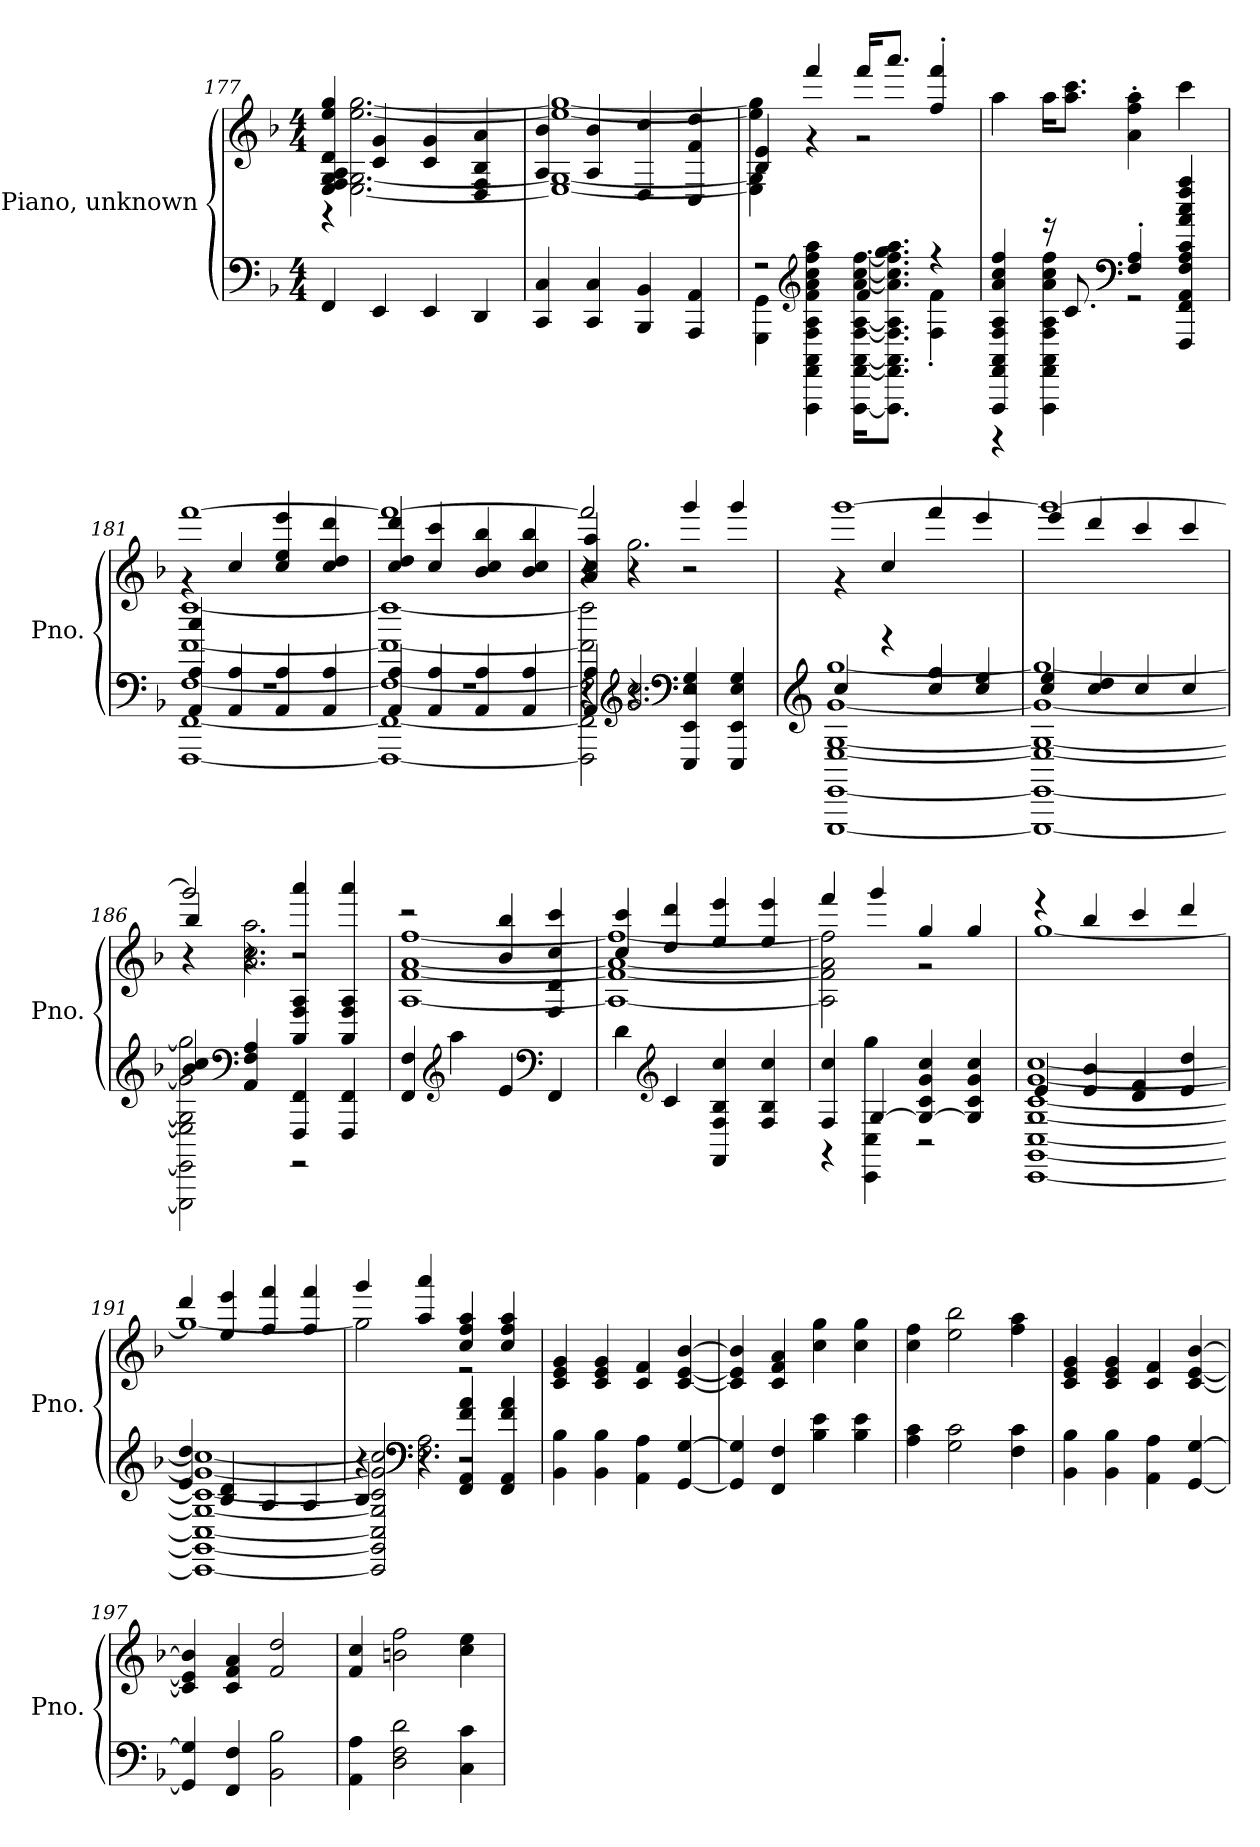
**kern	**kern
*part1	*part1
*staff2	*staff1
*I"Piano, unknown	*
*I'Pno.	*
*clefF4	*clefG2
*k[b-]	*k[b-]
*M4/4	*M4/4
=177	=177
*	*^
4FF/	4E/ 4F/ 4G/ 4A/ 4d/ 4ee/ 4gg/	4r
4EE/	4c/ 4g/	[2.E\ [2.G\ [2.ee\ [2.gg\
4EE/	4c/ 4g/	.
4DD/	4D/ 4F/ 4B-/ 4a/	.
=178	=178	=178
4CC/ 4C/	4A/ 4b-/	1E_ 1G_ 1ee_ 1gg_
4CC/ 4C/	4A/ 4b-/	.
4BBB-/ 4BB-/	4D/ 4cc/	.
4AAA/ 4AA/	4C/ 4f/ 4dd/	.
!!LO:PB:g=z	!!
=179	=179	=179
*^	*	*
2r	4GGG\ 4GG\	4B-/ 4e/	4E\] 4G\] 4ee\] 4gg\]
*clefG2	*	*	*
.	4FFF\ 4FF\ 4AA\ 4F\ 4A\ 4f\ 4a\ 4cc\ 4ff\ 4aa\	4fff/	4r
4f'/	[16FFF\ [16FF\ [16AA\ [16F\ [16A\ [16a\ [16cc\ [16ff\KL	16fff/KL	2r
.	8.FFF\] 8.FF\] 8.AA\] 8.F\] 8.A\] 8.a\] 8.cc\] 8.ff\] 8.gg\ 8.aa\J	8.aaa/J	.
4r	4F\' 4f\'	4ff/' 4fff/'	.
*	*	*v	*v
=180	=180	=180
4FFF/ 4FF/ 4AA/ 4F/ 4A/ 4a/ 4cc/ 4ff/	4r	4aa\
16r	4FFF\ 4FF\ 4AA\ 4F\ 4A\ 4a\ 4cc\ 4ff\	16aa\KL
8.c/	.	8.aa\ 8.ccc\J
*clefF4	*	*
4F/' 4A/'	2r	4a\' 4ff\' 4aa\'
4FFF/ 4FF/ 4AA/ 4F/ 4A/ 4c/ 4a/ 4cc/ 4ff/ 4aa/	.	4ccc\
=181	=181	=181
*	*^	*^
1r	[1FFF [1FF [1F [1f [1ff	4AA/ 4A/ 4cc/	[1fff	4r
.	.	4AA/ 4A/	.	4cc/
.	.	4AA/ 4A/	.	4cc/ 4ee/ 4eee/
.	.	4AA/ 4A/	.	4cc/ 4dd/ 4ddd/
=182	=182	=182	=182	=182
1r	1FFF_ 1FF_ 1F_ 1f_ 1ff_	4AA/ 4A/	1fff_	4cc/ 4dd/ 4ddd/
.	.	4AA/ 4A/	.	4cc/ 4ccc/
.	.	4AA/ 4A/	.	4b-/ 4cc/ 4bb-/
.	.	4AA/ 4A/	.	4b-/ 4cc/ 4bb-/
=183	=183	=183	=183	=183
*	*	*	*	*^
4r	2FFF\] 2FF\] 2F\] 2f\] 2ff\]	4AA/ 4A/	2fff/]	4r	4a/ 4cc/ 4aa/
*clefG2	*	*	*	*	*
2.g/ 2.cc/	.	4r	.	2.gg\	4r
*clefF4	*	*	*	*	*
.	2r	4EEE/ 4EE/ 4E/ 4G/	2r	.	4ggg/
.	.	4EEE/ 4EE/ 4E/ 4G/	.	.	4ggg/
*v	*v	*v	*	*	*
*	*v	*v	*v
!!LO:LB:g=z
=184	=184
*clefG2	*
*^	*^
4cc/	[1EEE [1EE [1E [1G [1g [1gg	[1ggg	4r
4r	.	.	4cc/
4cc/ 4ff/	.	.	4fff/
4cc/ 4ee/	.	.	4eee/
=185	=185	=185	=185
4cc/ 4ee/	1EEE_ 1EE_ 1E_ 1G_ 1g_ 1gg_	1ggg_	4eee/
4cc/ 4dd/	.	.	4ddd/
4cc/	.	.	4ccc/
4cc/	.	.	4ccc/
=186	=186	=186	=186
*	*	*	*^
4b-/ 4cc/	2EEE\] 2EE\] 2E\] 2G\] 2g\] 2gg\]	2ggg/]	4r	4bb-/
*clefF4	*	*	*	*
4AA/ 4F/ 4A/	.	.	2.a\ 2.cc\ 2.aa\	4r
4FFF/ 4FF/	2r	2r	.	4AA/ 4F/ 4A/ 4aaa/
4FFF/ 4FF/	.	.	.	4AA/ 4F/ 4A/ 4aaa/
*v	*v	*	*	*
*	*	*v	*v
=187	=187	=187
4FF/ 4F/	2r	[1A [1f [1a [1ff
*clefG2	*	*
4aa\	.	.
4e/	4b-/ 4bb-/	.
*clefF4	*	*
4FF/	4F/ 4d/ 4cc/ 4ccc/	.
=188	=188	=188
4d\	4cc/ 4ccc/	1A_ 1f_ 1a_ 1ff_
*clefG2	*	*
4c/	4dd/ 4ddd/	.
4FF/ 4F/ 4B-/ 4cc/	4ee/ 4eee/	.
4F/ 4B-/ 4cc/	4ee/ 4eee/	.
=189	=189	=189
*^	*	*
4F/ 4cc/	4r	4fff/	2A\] 2f\] 2a\] 2ff\]
[4G/	4CC\ 4C\ 4gg\	4ggg/	.
4G/_ 4c/ 4g/ 4cc/	2r	4gg/	2r
4G/] 4c/ 4g/ 4cc/	.	4gg/	.
!!LO:LB:g=z	!!
=190	=190	=190	=190
4e/	[1CC [1GG [1C [1G [1c [1g [1cc	4r	[1gg
4e/ 4b-/	.	4bb-/	.
4d/ 4f/	.	4ccc/	.
4e/ 4dd/	.	4ddd/	.
=191	=191	=191	=191
4e/ 4dd/	1CC_ 1GG_ 1C_ 1G_ 1c_ 1g_ 1cc_	4ddd/	1gg_
4B-/ 4d/	.	4ee/ 4eee/	.
4A/	.	4ff/ 4fff/	.
4A/	.	4ff/ 4fff/	.
=192	=192	=192	=192
*	*^	*	*
4B-/	4r	2CC/] 2GG/] 2C/] 2G/] 2c/] 2g/] 2cc/]	4ggg/	2gg\]
*clefF4	*	*	*	*
4r	2.F\ 2.A\	.	4aa/ 4aaa/	.
4FF/ 4AA/ 4f/ 4a/	.	2r	4cc/ 4ff/ 4aa/	2r
4FF/ 4AA/ 4f/ 4a/	.	.	4cc/ 4ff/ 4aa/	.
*v	*v	*v	*	*
*	*v	*v
=193	=193
4BB-\ 4B-\	4c/ 4e/ 4g/
4BB-\ 4B-\	4c/ 4e/ 4g/
4AA\ 4A\	4c/ 4f/
[4GG/ [4G/	[4c/ [4e/ [4b-/
=194	=194
4GG/] 4G/]	4c/] 4e/] 4b-/]
4FF/ 4F/	4c/ 4f/ 4a/
4B-\ 4e\	4cc\ 4gg\
4B-\ 4e\	4cc\ 4gg\
=195	=195
4A\ 4c\	4cc\ 4ff\
2G\ 2c\	2ee\ 2bb-\
4F\ 4c\	4ff\ 4aa\
=196	=196
4BB-\ 4B-\	4c/ 4e/ 4g/
4BB-\ 4B-\	4c/ 4e/ 4g/
4AA\ 4A\	4c/ 4f/
[4GG/ [4G/	[4c/ [4e/ [4b-/
!!LO:LB:g=z
=197	=197
4GG/] 4G/]	4c/] 4e/] 4b-/]
4FF/ 4F/	4c/ 4f/ 4a/
2BB-\ 2B-\	2f/ 2dd/
=198	=198
4AA\ 4A\	4f/ 4cc/
2D\ 2F\ 2d\	2bn\ 2ff\
4C\ 4c\	4cc\ 4ee\
=	=
*-	*-
